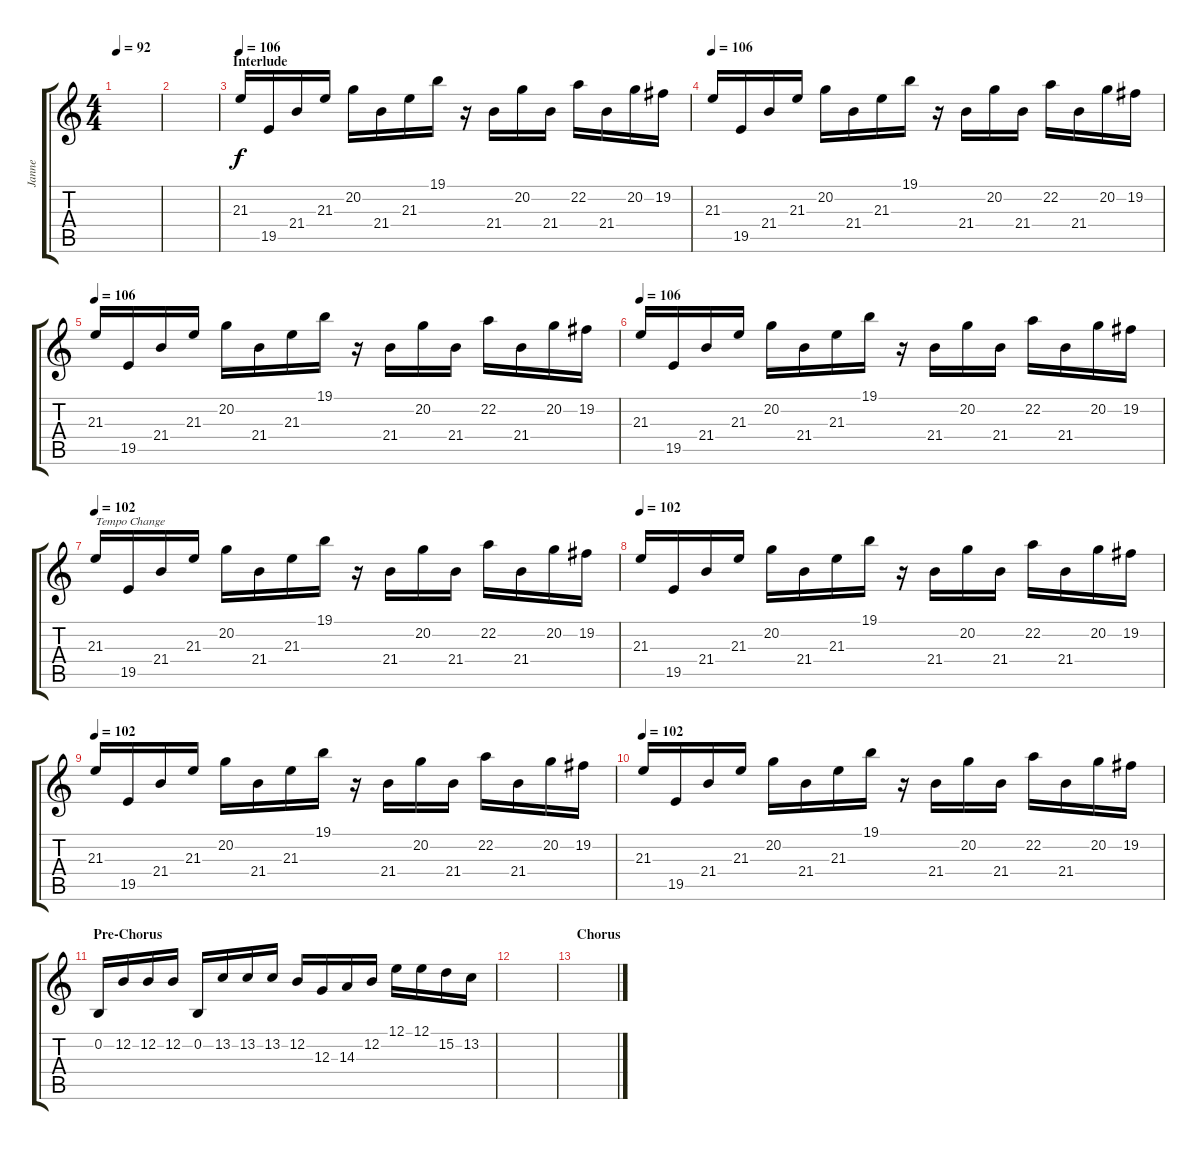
\track ("Janne" "Janne") {instrument pad1newage}
\staff {score tabs}
\tuning (E4 B3 G3 D3 A2 E2) {hide}
\ts (4 4)
\tempo 92
\clef g2
\ks c
|
|
\section ("" "Interlude")
\tempo 106
21.3.16 19.5.16 21.4.16 21.3.16 20.2.16 21.4.16 21.3.16 19.1.16 r.16 21.4.16 20.2.16 21.4.16 22.2.16 21.4.16 20.2.16 19.2.16 |
\tempo 106
21.3.16 19.5.16 21.4.16 21.3.16 20.2.16 21.4.16 21.3.16 19.1.16 r.16 21.4.16 20.2.16 21.4.16 22.2.16 21.4.16 20.2.16 19.2.16 |
\tempo 106
21.3.16 19.5.16 21.4.16 21.3.16 20.2.16 21.4.16 21.3.16 19.1.16 r.16 21.4.16 20.2.16 21.4.16 22.2.16 21.4.16 20.2.16 19.2.16 |
\tempo 106
21.3.16 19.5.16 21.4.16 21.3.16 20.2.16 21.4.16 21.3.16 19.1.16 r.16 21.4.16 20.2.16 21.4.16 22.2.16 21.4.16 20.2.16 19.2.16 |
\tempo 102
21.3.16{txt "Tempo Change"} 19.5.16 21.4.16 21.3.16 20.2.16 21.4.16 21.3.16 19.1.16 r.16 21.4.16 20.2.16 21.4.16 22.2.16 21.4.16 20.2.16 19.2.16 |
\tempo 102
21.3.16 19.5.16 21.4.16 21.3.16 20.2.16 21.4.16 21.3.16 19.1.16 r.16 21.4.16 20.2.16 21.4.16 22.2.16 21.4.16 20.2.16 19.2.16 |
\tempo 102
21.3.16 19.5.16 21.4.16 21.3.16 20.2.16 21.4.16 21.3.16 19.1.16 r.16 21.4.16 20.2.16 21.4.16 22.2.16 21.4.16 20.2.16 19.2.16 |
\tempo 102
21.3.16 19.5.16 21.4.16 21.3.16 20.2.16 21.4.16 21.3.16 19.1.16 r.16 21.4.16 20.2.16 21.4.16 22.2.16 21.4.16 20.2.16 19.2.16 |
\section ("" "Pre-Chorus")
0.2.16 12.2.16 12.2.16 12.2.16 0.2.16 13.2.16 13.2.16 13.2.16 12.2.16 12.3.16 14.3.16 12.2.16 12.1.16 12.1.16 15.2.16 13.2.16 |
|
\section ("" "Chorus")
